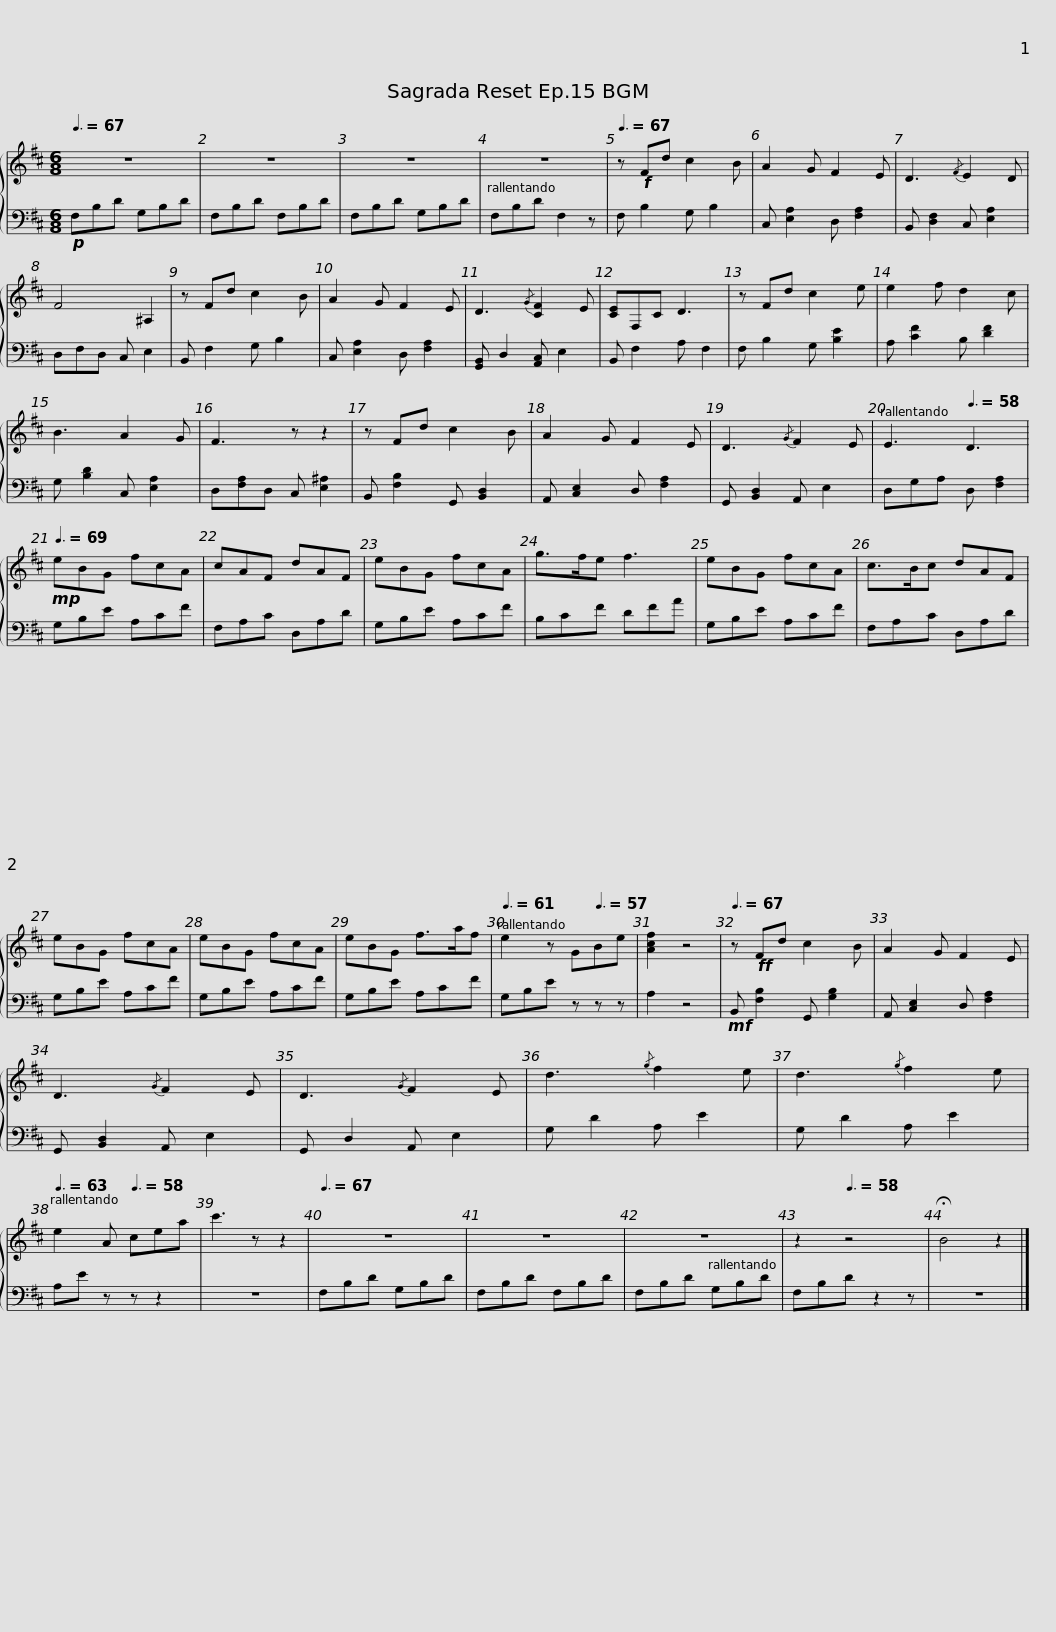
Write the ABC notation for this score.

X:1
%%score { 1 | 2 }
L:1/8
Q:3/8=67
M:6/8
I:linebreak $
K:D
V:1 treble
V:2 bass
V:1
 z6 | z6 | z6[Q:3/8=62] | z6[Q:3/8=59] |[Q:3/8=67] z!f! Fd c2 B | %5
 A2 G F2 E |$ D3{/F} E2 D | F4 ^A,2 | z Fd c2 B | A2 G F2 E | %10
 D3{/G} [CF]2 E | [CE]F,C D3 |$ z Fd c2 e | e2 f d2 c | B3 A2 G | %15
 F3 z z2 | z Fd c2 B | A2 G F2 E |$ D3{/G} F2 E |[Q:3/8=63] E3[Q:3/8=58] D3 | %20
!mp![Q:3/8=69] eBG fcA | cAF dAF | eBG fcA | g>fe f3 |$ eBG fcA | %25
 c>Bc dAF | eBG fcA | eBG fcA | eBG f>af |[Q:3/8=61] e2 z G[Q:3/8=57]Be | %30
 [Acf]2 z4 |$[Q:3/8=67] z!ff! Fd c2 B | A2 G F2 E | D3{/G} F2 E | D3{/G} F2 E | %35
 d3{/g} f2 e | d3{/g} f2 e |$[Q:3/8=63] e2 A[Q:3/8=58] cea | c'3 z z2 |[Q:3/8=67] z6 | %40
 z6 | z6[Q:3/8=63] | z2[Q:3/8=58] z4 | !fermata!B4 z2 |] %44
V:2
!p! F,B,D G,B,D | F,B,D F,B,D | F,B,D G,B,D | F,B,D F,2 z | F, B,2 G, B,2 | %5
 C, [E,A,]2 D, [F,A,]2 |$ B,, [D,F,]2 C, [E,A,]2 | D,F,D, C, E,2 | B,, F,2 G, B,2 | C, [E,A,]2 D, [F,A,]2 | %10
 [G,,B,,] D,2 [A,,C,] E,2 | B,, F,2 A, F,2 |$ F, B,2 G, [B,E]2 | A, [CF]2 B, [DF]2 | G, [B,D]2 C, [E,A,]2 | %15
 D,[F,A,]D, C, [E,^A,]2 | B,, [F,B,]2 G,, [B,,D,]2 | A,, [C,E,]2 D, [F,A,]2 |$ G,, [B,,D,]2 A,, E,2 | D,G,A, D, [F,A,]2 | %20
 G,B,E A,CF | F,A,C D,A,D | G,B,E A,CF | B,CF DFA |$ G,B,E A,CF | %25
 F,A,C D,A,D | G,B,E A,CF | G,B,E A,CF | G,B,E A,CF | G,B,E z z z | %30
 A,2 z4 |$!mf! B,, [F,B,]2 G,, [G,B,]2 | A,, [C,E,]2 D, [F,A,]2 | G,, [B,,D,]2 A,, E,2 | G,, D,2 A,, E,2 | %35
 G, D2 A, E2 | G, D2 A, E2 |$ A,E z z z2 | z6 | F,B,D G,B,D | %40
 F,B,D F,B,D | F,B,D G,B,D | F,B,D z2 z | z6 |] %44
